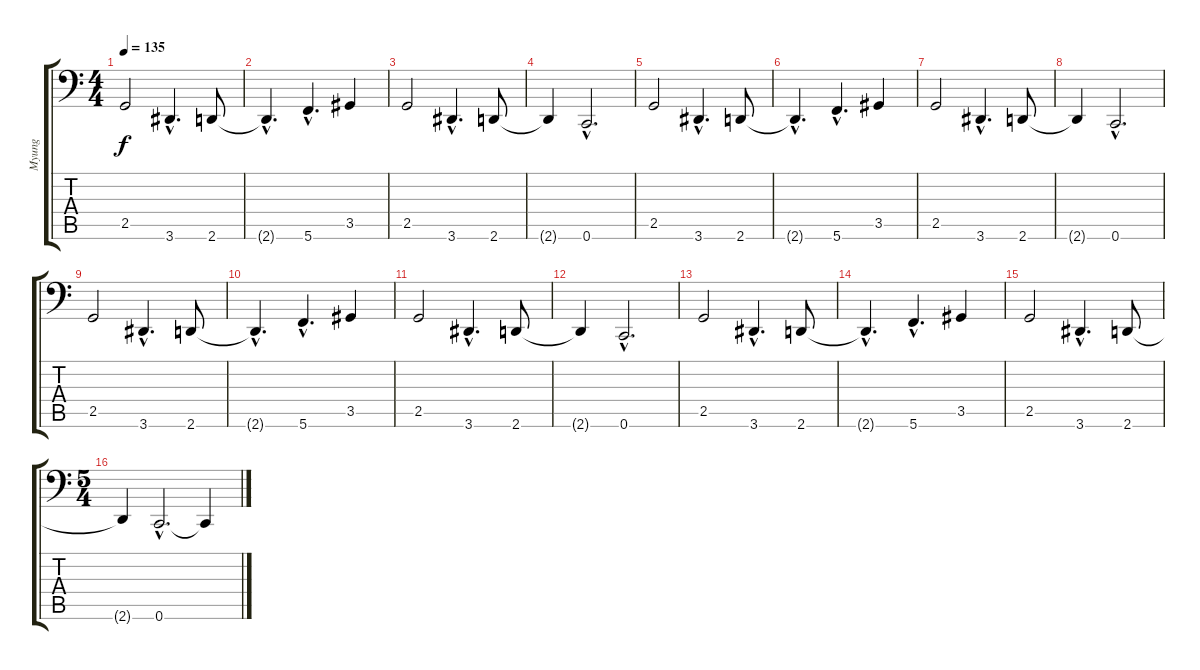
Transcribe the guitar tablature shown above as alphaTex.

\track ("Myung" "Myung") {instrument electricbasspick}
\staff {score tabs}
\tuning (C3 G2 Eb2 Bb1 F1 C1) {hide}
\ts (4 4)
\tempo 135
\clef f4
\ks c
2.5.2{dy f} 3.6{hac}.4{d} 2.6.8 |
2.6{hac t}.4{d} 5.6{hac}.4{d} 3.5.4 |
2.5.2 3.6{hac}.4{d} 2.6.8 |
2.6{t}.4 0.6{hac}.2{d} |
2.5.2 3.6{hac}.4{d} 2.6.8 |
2.6{hac t}.4{d} 5.6{hac}.4{d} 3.5.4 |
2.5.2 3.6{hac}.4{d} 2.6.8 |
2.6{t}.4 0.6{hac}.2{d} |
2.5.2 3.6{hac}.4{d} 2.6.8 |
2.6{hac t}.4{d} 5.6{hac}.4{d} 3.5.4 |
2.5.2 3.6{hac}.4{d} 2.6.8 |
2.6{t}.4 0.6{hac}.2{d} |
2.5.2 3.6{hac}.4{d} 2.6.8 |
2.6{hac t}.4{d} 5.6{hac}.4{d} 3.5.4 |
2.5.2 3.6{hac}.4{d} 2.6.8 |
\ts (5 4)
2.6{t}.4 0.6{hac}.2{d} 0.6{t}.4
